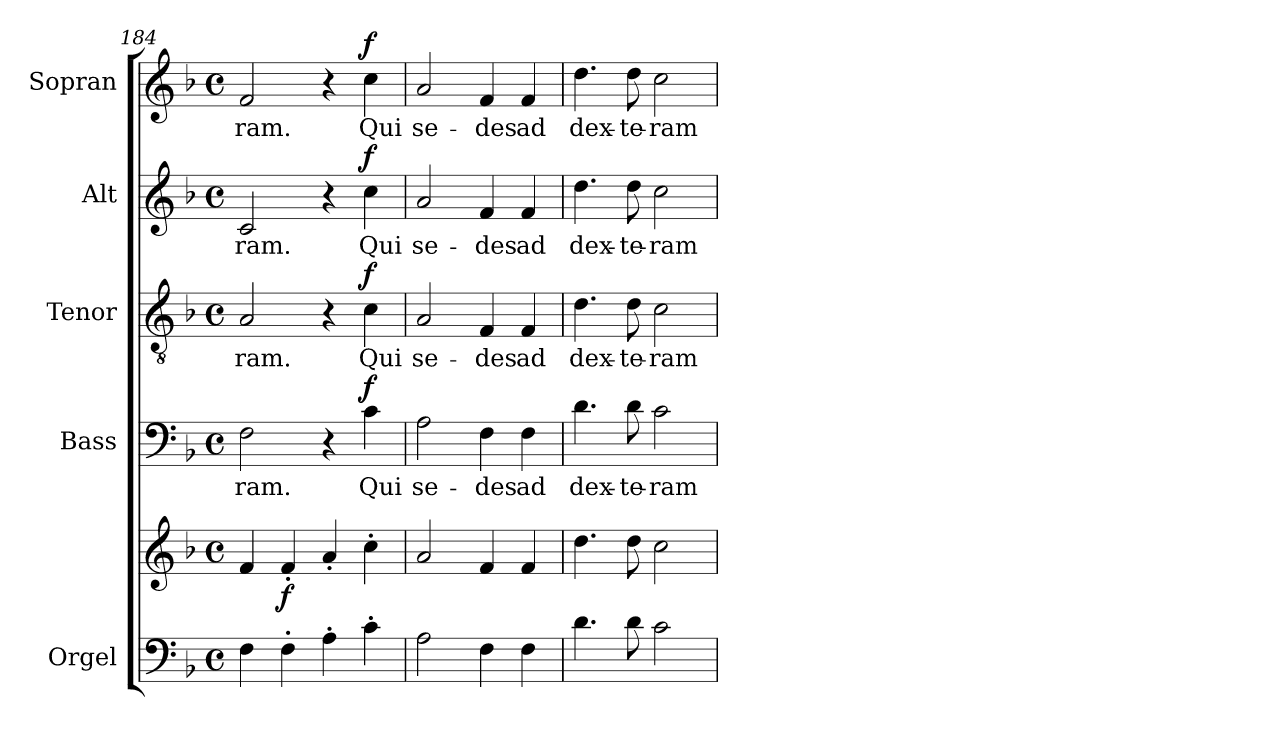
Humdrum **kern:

**kern	**kern	**dynam	**kern	**text	**dynam	**kern	**text	**dynam	**kern	**text	**dynam	**kern	**text	**dynam
*part5	*part5	*part5	*part4	*part4	*part4	*part3	*part3	*part3	*part2	*part2	*part2	*part1	*part1	*part1
*staff6	*staff5	*staff5/6	*staff4	*staff4	*staff4	*staff3	*staff3	*staff3	*staff2	*staff2	*staff2	*staff1	*staff1	*staff1
*I"Orgel	*	*	*I"Bass	*	*	*I"Tenor	*	*	*I"Alt	*	*	*I"Sopran	*	*
*I'Org.	*	*	*I'B	*	*	*I'T	*	*	*I'A	*	*	*I'S	*	*
*clefF4	*clefG2	*	*clefF4	*	*	*clefGv2	*	*	*clefG2	*	*	*clefG2	*	*
*k[b-]	*k[b-]	*	*k[b-]	*	*	*k[b-]	*	*	*k[b-]	*	*	*k[b-]	*	*
*F:	*F:	*	*F:	*	*	*F:	*	*	*F:	*	*	*F:	*	*
*M4/4	*M4/4	*	*M4/4	*	*	*M4/4	*	*	*M4/4	*	*	*M4/4	*	*
*met(c)	*met(c)	*	*met(c)	*	*	*met(c)	*	*	*met(c)	*	*	*met(c)	*	*
=184	=184	=184	=184	=184	=184	=184	=184	=184	=184	=184	=184	=184	=184	=184
!	!	!	!	!LO:LY:b	!	!	!LO:LY:b	!	!	!LO:LY:b	!	!	!LO:LY:b	!
4F\	4f/	.	2F\	-ram.	.	2A/	-ram.	.	2c/	-ram.	.	2f/	-ram.	.
!	!	!LO:DY:b	!	!	!	!	!	!	!	!	!	!	!	!
4F'>\	4f'</	f	.	.	.	.	.	.	.	.	.	.	.	.
4A'>\	4a'</	.	4r	.	.	4r	.	.	4r	.	.	4r	.	.
!	!	!	!	!LO:LY:b	!LO:DY:a	!	!LO:LY:b	!LO:DY:a	!	!LO:LY:b	!LO:DY:a	!	!LO:LY:b	!LO:DY:a
4c'>\	4cc'>\	.	4c\	Qui	f	4c\	Qui	f	4cc\	Qui	f	4cc\	Qui	f
=185	=185	=185	=185	=185	=185	=185	=185	=185	=185	=185	=185	=185	=185	=185
!	!	!	!	!LO:LY:b	!	!	!LO:LY:b	!	!	!LO:LY:b	!	!	!LO:LY:b	!
2A\	2a/	.	2A\	se-	.	2A/	se-	.	2a/	se-	.	2a/	se-	.
!	!	!	!	!LO:LY:b	!	!	!LO:LY:b	!	!	!LO:LY:b	!	!	!LO:LY:b	!
4F\	4f/	.	4F\	-des	.	4F/	-des	.	4f/	-des	.	4f/	-des	.
!	!	!	!	!LO:LY:b	!	!	!LO:LY:b	!	!	!LO:LY:b	!	!	!LO:LY:b	!
4F\	4f/	.	4F\	ad	.	4F/	ad	.	4f/	ad	.	4f/	ad	.
=186	=186	=186	=186	=186	=186	=186	=186	=186	=186	=186	=186	=186	=186	=186
!	!	!	!	!LO:LY:b	!	!	!LO:LY:b	!	!	!LO:LY:b	!	!	!LO:LY:b	!
4.d\	4.dd\	.	4.d\	dex-	.	4.d\	dex-	.	4.dd\	dex-	.	4.dd\	dex-	.
!	!	!	!	!LO:LY:b	!	!	!LO:LY:b	!	!	!LO:LY:b	!	!	!LO:LY:b	!
8d\	8dd\	.	8d\	-te-	.	8d\	-te-	.	8dd\	-te-	.	8dd\	-te-	.
!	!	!	!	!LO:LY:b	!	!	!LO:LY:b	!	!	!LO:LY:b	!	!	!LO:LY:b	!
2c\	2cc\	.	2c\	-ram	.	2c\	-ram	.	2cc\	-ram	.	2cc\	-ram	.
=	=	=	=	=	=	=	=	=	=	=	=	=	=	=
*-	*-	*-	*-	*-	*-	*-	*-	*-	*-	*-	*-	*-	*-	*-
